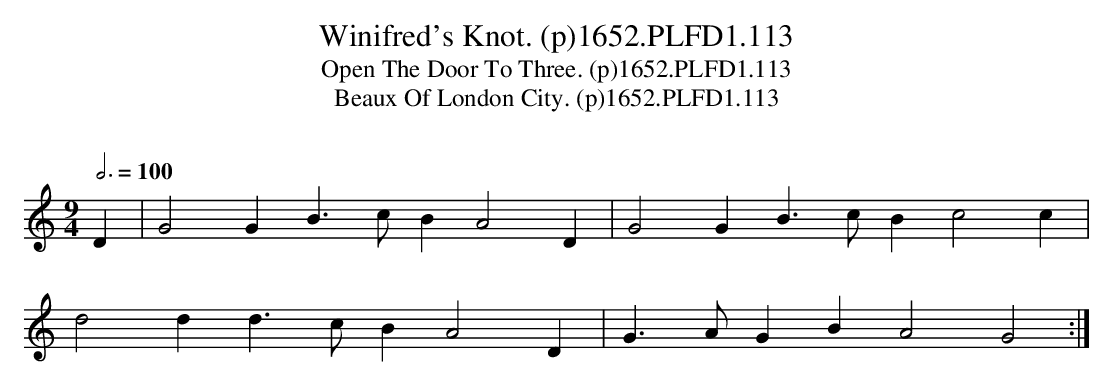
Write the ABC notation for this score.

X:1
T:Winifred's Knot. (p)1652.PLFD1.113
T:Open The Door To Three. (p)1652.PLFD1.113
T:Beaux Of London City. (p)1652.PLFD1.113
M:9/4
L:1/4
Q:3/4=100
O:
K:Gmix
D|G2 G B>cB A2 D| G2 G B>cB c2 c|
d2 d d>cB A2 D| G>AG B A2 G2:|
